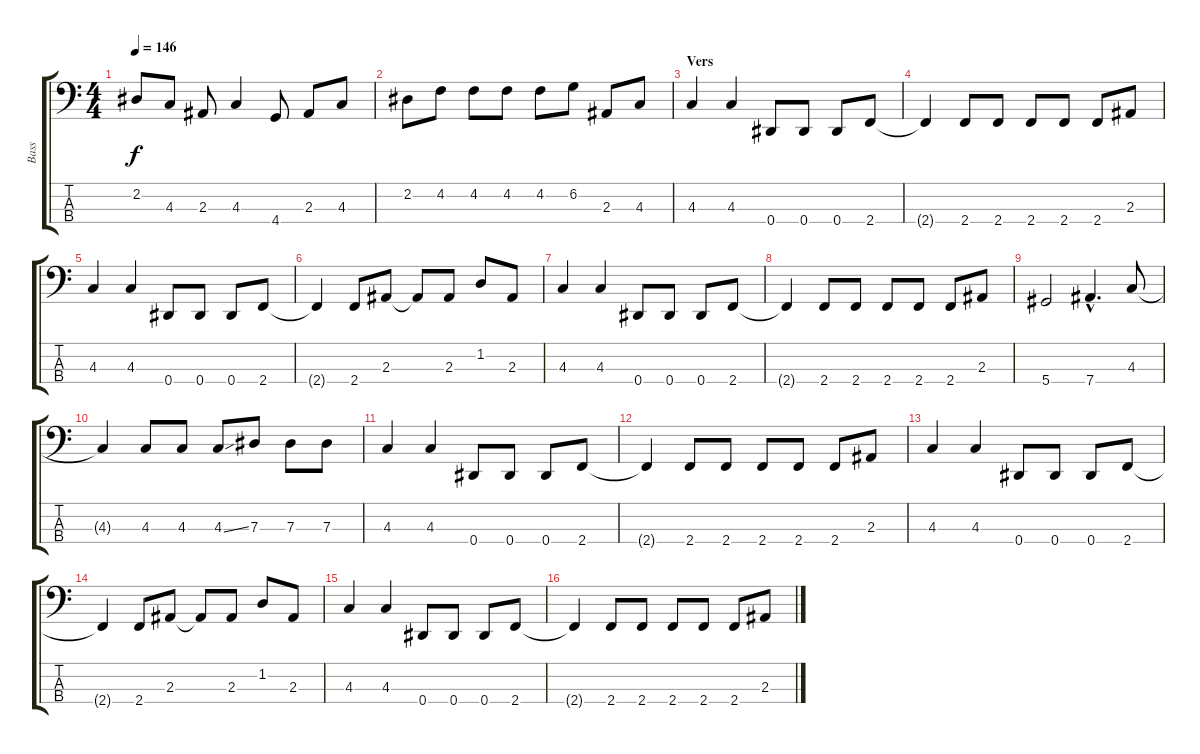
\track ("Bass" "Bass") {instrument electricbasspick}
\staff {score tabs}
\tuning (Gb2 Db2 Ab1 Eb1) {hide}
\ts (4 4)
\tempo 146
\clef f4
\ks c
2.2.8{dy f} 4.3.8 2.3.8 4.3.4 4.4.8 2.3.8 4.3.8 |
2.2.8 4.2.8 4.2.8 4.2.8 4.2.8 6.2.8 2.3.8 4.3.8 |
\section ("" "Vers")
4.3.4 4.3.4 0.4.8 0.4.8 0.4.8 2.4.8 |
2.4{t}.4 2.4.8 2.4.8 2.4.8 2.4.8 2.4.8 2.3.8 |
4.3.4 4.3.4 0.4.8 0.4.8 0.4.8 2.4.8 |
2.4{t}.4 2.4.8 2.3.8 2.3{t}.8 2.3.8 1.2.8 2.3.8 |
4.3.4 4.3.4 0.4.8 0.4.8 0.4.8 2.4.8 |
2.4{t}.4 2.4.8 2.4.8 2.4.8 2.4.8 2.4.8 2.3.8 |
5.4.2 7.4{hac}.4{d} 4.3.8 |
4.3{t}.4 4.3.8 4.3.8 4.3{ss}.8 7.3.8 7.3.8 7.3.8 |
4.3.4 4.3.4 0.4.8 0.4.8 0.4.8 2.4.8 |
2.4{t}.4 2.4.8 2.4.8 2.4.8 2.4.8 2.4.8 2.3.8 |
4.3.4 4.3.4 0.4.8 0.4.8 0.4.8 2.4.8 |
2.4{t}.4 2.4.8 2.3.8 2.3{t}.8 2.3.8 1.2.8 2.3.8 |
4.3.4 4.3.4 0.4.8 0.4.8 0.4.8 2.4.8 |
2.4{t}.4 2.4.8 2.4.8 2.4.8 2.4.8 2.4.8 2.3.8
